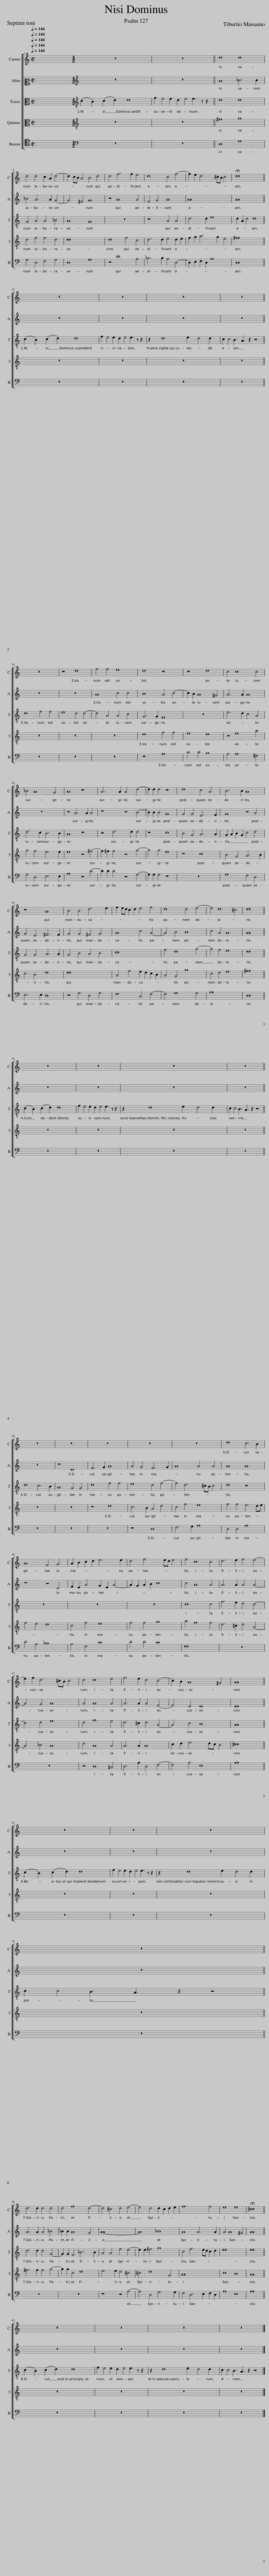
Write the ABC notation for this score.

X:1
%%score [ 1 2 [ 3 4 ] 5 ]
L:1/8
Q:1/4=144
M:2/2
I:linebreak $
K:C
V:1 treble
V:2 alto2
V:3 alto
V:4 alto
V:5 tenor
V:1
 x8 | x8 |[M:4/2] z16 | z16 || d8 d8 |$ %5
 d4 d4 c2 A2 d4- | d2 cB A4 B4 d4 | d4 f6 f2 e4 | d8 c4 f4- | f2 e2 d6 ^cB c4 | %10
 !fermata!d16 ||$ z16 | z16 | z16 | z16 ||$ %15
 z16 | z8 d8 | f4 f4 e8 | d8 z8 | z8 d8 | %20
 c4 c8 c4 |$ _B4 A8 G4 | A8 z8 | A6 A2 A4 d4- | d2 d2 d4 z8 | %25
 d8 c4 A4 | B6 B2 A8 |$ z8 A8 | B4 B4 d6 e2 | f2 ed c2 d2 e4 f4 | %30
 d8 d4 e4- | e4 d8 ^c4 | d16 ||$ z16 | z16 | %35
 z16 | z16 ||$ z16 | z16 | z16 | %40
 z16 | z16 | d8 c6 B2 |$ A8 F4 G4 | A2 B2 c2 d2 e6 e2 | %45
 d4 f6 ed e4 | f4 c8 c4 | d6 e2 f4 e4- |$ e2 f2 d6 ^cB c4 | d4 d8 e4 | %50
 f6 e2 d4 c4- | c2 B2 A8 ^G4 | A16 ||$ z16 | z16 | %55
 z16 |$ z16 ||$ d6 d2 d4 d4 | d4 f8 d4- | d4 ^c4 d4 e4- | %60
 e4 d4 d2 c2 d2 e2 | f12 f4 | e8 e8 | !fermata!^c16 ||$ z16 | %65
 z16 | z16 | z16 |] %68
V:2
 x8 | x8 |[M:4/2][K:treble] z16 | z16 || A8 _B6 B2 |$ %5
 _B4 A6 A2 G4- | G4 ^F4 G8 | z4 A8 A4 | F4 G4 A8 | A16 | %10
 A16 ||$ z16 | z16 | z16 | z16 ||$ %15
 z16 | z16 | A8 c4 c4 | B8 A4 c4- | c2 B2 A8 ^G4 | %20
 A6 A2 A8 |$ z16 | z4 A6 A2 A4 | z8 z4 B4- | B2 B2 B4 G8 | %25
 G4 G4 E6 F2 | G8 z4 A4 |$ G4 E4 ^F6 F2 | G4 G4 ^F4 G4 | A8 c4 A4- | %30
 A4 B4 B8 | c4 A4 A8 | A16 ||$ z16 | z16 | %35
 z16 | z16 ||$ z16 | z8 D8 | F6 G2 A8 | %40
 A4 G4 F6 G2 | A8 A4 A4 | A8 A8 |$ z8 z4 D4 | F2 E2 A4 G2 E2 A4- | %45
 A2 G2 A2 B2 c8 | c4 A8 A4 | A6 A2 A4 A4- |$ A4 G4 A8 | A4 A8 A4 | %50
 A6 A2 A4 F4- | F4 E4 E8 | E16 ||$ z16 | z16 | %55
 z16 |$ z16 ||$ A6 A2 A4 _B4 | _B2 B2 A8 G4 | A16- | %60
 A8 _B8 | A8 A6 A2 | A4 A8 ^G4 | A16 ||$ z16 | %65
 z16 | z16 | z16 |] %68
V:3
 x8 | x8 |[M:4/2][K:treble-8] (c2 B2) (c2 d2) d8 | f2 e2 e2 d2 e2 e3 z z2 || d8 d8 |$ %5
 G4 A4 A4 _B4 | A8 G8 | z16 | z8 A4 A4 | d6 d2 e8 | %10
 d2 A2 d4 d8 ||$ (c2 B2) (c2 d2) d8 | f2 e2 e2 d2 e2 e3 z z2 | z2 d8 e2 d2 d2 | c2 c2 B3 A3 z2 z4 ||$ %15
 d8 f4 f4 | e8 d4 d4- | d4 A4 A4 c4 | G6 G2 F8 | z16 | %20
 e6 d2 c4 A4 |$ d6 c2 B6 B2 | A8 z8 | z4 d6 d2 d4 | z8 c8 | %25
 B4 G4 A6 A2 | G2 A2 B2 G2 c4 d4 |$ G4 G4 A6 A2 | G4 B4 A4 B4 | c16 | %30
 f4 d8 g4- | g4 f4 e8 | d16 ||$ (c2 B2) (c2 d2) d8 | f2 e2 e2 d2 e2 e3 z z2 | %35
 z2 d8 e2 d2 d2 | c2 c2 B3 A3 z2 z4 ||$ d8 c6 B2 | A8 G4 G4 | d8 f4 f4 | %40
 e8 d4 f4- | f4 d6 ^cB c4 | d8 z8 |$ z16 | z16 | %45
 z16 | c12 c4 | f6 e2 d4 c4- |$ c4 d4 e8 | d4 f8 e4 | %50
 d6 ^c2 d4 A4- | A4 c4 B8 | A16 ||$ (c2 B2) (c2 d2) d8 | f2 e2 e2 d2 e2 e3 z z2 | %55
 z2 d8 e2 d2 d2 |$ c2 c2 B3 A3 z2 z4 ||$ d6 d2 d4 G4- | G2 G2 F4 _B6 B2 | A4 A4 f4 e4- | %60
 e2 e2 ^f4 g8 | c4 f6 ed c2 d2 | e16 | e16 ||$ (c2 B2) (c2 d2) d8 | %65
 f2 e2 e2 d2 e2 e3 z z2 | z2 d8 e2 d2 d2 | c2 c2 B3 A3 z2 z4 |] %68
V:4
 x8 | x8 |[M:4/2][K:treble-8] z16 | z16 || ^f8 g8 |$ %5
 d4 f4 f4 d4 | d16 | d8 f4 c4 | d6 d2 e4 d2 e2 | f2 g2 a6 g2 e4 | %10
 ^f16 ||$ z16 | z16 | z16 | z16 ||$ %15
 z16 | z16 | z16 | d8 f4 f4 | e8 d8 | %20
 z4 e8 a4 |$ g4 f4 e6 e2 | e8 z4 ^f4- | f2 ^f2 f4 z4 g4- | g4 g4 e8 | %25
 z8 c8 | B4 G4 A6 B2 |$ c4 B4 d8 | d16 | A4 f4 e2 d2 c2 B2 | %30
 A4 G4 g8 | c4 d4 e8 | ^f16 ||$ z16 | z16 | %35
 z16 | z16 ||$ z16 | z16 | z8 d8 | %40
 c6 B2 A4 d4 | c4 f4 e8 | f4 f4 e6 de |$ f4 e4 d8 | c4 f4 e8 | %45
 f4 f4 g8 | a4 f8 f4 | d6 ^c2 d4 A4- |$ A4 _B4 A8 | d4 A8 A4 | %50
 A6 A2 A8 | c2 d2 e6 dc B4 | ^c16 ||$ z16 | z16 | %55
 z16 |$ z16 ||$ ^f6 f2 f4 g4- | g2 g2 c4 d8 | e6 e2 d4 ^c4 | %60
 ^c4 d8 G4 | A16 | c8 B8 | A16 ||$ z16 | %65
 z16 | z16 | z16 |] %68
V:5
 x8 | x8 |[M:4/2][K:bass] z16 | z16 || D,8 G,8 |$ %5
 G,4 D,4 F,4 G,4 | D,8 G,8 | z4 D8 A,4 | _B,6 B,2 A,4 D,4- | D,2 E,2 F,2 D,2 A,8 | %10
 D,16 ||$ z16 | z16 | z16 | z16 ||$ %15
 z16 | z16 | z16 | z8 A,8 | C4 C4 B,8 | %20
 A,4 A,8 ^F,4 |$ G,4 D,4 E,6 E,2 | A,8 z4 D4- | D2 D2 D4 z4 G,4- | G,2 G,2 G,4 z8 | %25
 z16 | G,8 F,4 D,4 |$ E,6 E,2 D,8 | z4 G,4 D,4 G,4 | F,8 C,4 F,4- | %30
 F,4 G,8 G,4 | A,16 | D,16 ||$ z16 | z16 | %35
 z16 | z16 ||$ z16 | z16 | z16 | %40
 z8 D,8 | F,6 G,2 A,8 | D,4 D,4 A,8 |$ D4 A,4 _B,8 | A,4 F,4 C8 | %45
 D4 D4 C8 | F,16 | z16 |$ z16 | z4 D,8 ^C,4 | %50
 D,6 A,2 D,4 F,4- | F,4 A,4 E,8 | A,16 ||$ z16 | z16 | %55
 z16 |$ z16 ||$ z16 | z16 | z8 z4 A,4- | %60
 A,4 D,4 G,6 G,2 | F,4 D,6 E,2 F,2 D,2 | A,8 E,8 | A,16 ||$ z16 | %65
 z16 | z16 | z16 |] %68
